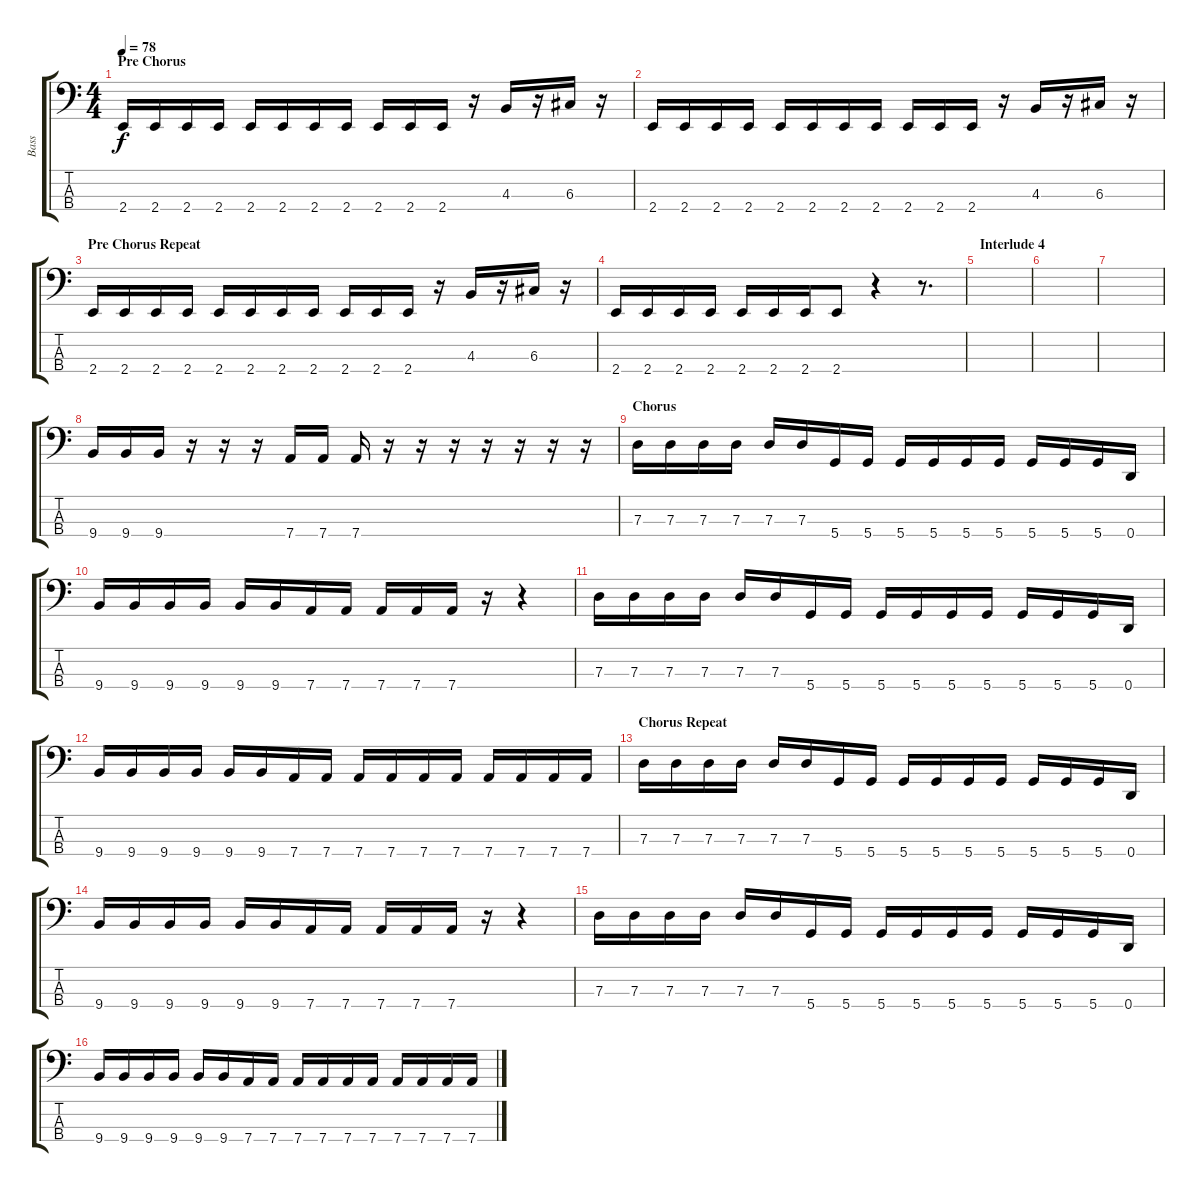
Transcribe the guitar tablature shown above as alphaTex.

\track ("Bass" "Bass") {instrument electricbasspick}
\staff {score tabs}
\tuning (F2 C2 G1 D1) {hide}
\ts (4 4)
\section ("" "Pre Chorus")
\tempo 78
\clef f4
\ks c
2.4.16{dy f} 2.4.16 2.4.16 2.4.16 2.4.16 2.4.16 2.4.16 2.4.16 2.4.16 2.4.16 2.4.16 r.16 4.3.16 r.16 6.3.16 r.16 |
2.4.16 2.4.16 2.4.16 2.4.16 2.4.16 2.4.16 2.4.16 2.4.16 2.4.16 2.4.16 2.4.16 r.16 4.3.16 r.16 6.3.16 r.16 |
\section ("" "Pre Chorus Repeat")
2.4.16 2.4.16 2.4.16 2.4.16 2.4.16 2.4.16 2.4.16 2.4.16 2.4.16 2.4.16 2.4.16 r.16 4.3.16 r.16 6.3.16 r.16 |
2.4.16 2.4.16 2.4.16 2.4.16 2.4.16 2.4.16 2.4.16 2.4.8 r.4 r.8{d} |
\section ("" "Interlude 4")
|
|
|
9.4.16 9.4.16 9.4.16 r.16 r.16 r.16 7.4.16 7.4.16 7.4.16 r.16 r.16 r.16 r.16 r.16 r.16 r.16 |
\section ("" "Chorus")
7.3.16 7.3.16 7.3.16 7.3.16 7.3.16 7.3.16 5.4.16 5.4.16 5.4.16 5.4.16 5.4.16 5.4.16 5.4.16 5.4.16 5.4.16 0.4.16 |
9.4.16 9.4.16 9.4.16 9.4.16 9.4.16 9.4.16 7.4.16 7.4.16 7.4.16 7.4.16 7.4.16 r.16 r.4 |
7.3.16 7.3.16 7.3.16 7.3.16 7.3.16 7.3.16 5.4.16 5.4.16 5.4.16 5.4.16 5.4.16 5.4.16 5.4.16 5.4.16 5.4.16 0.4.16 |
9.4.16 9.4.16 9.4.16 9.4.16 9.4.16 9.4.16 7.4.16 7.4.16 7.4.16 7.4.16 7.4.16 7.4.16 7.4.16 7.4.16 7.4.16 7.4.16 |
\section ("" "Chorus Repeat")
7.3.16 7.3.16 7.3.16 7.3.16 7.3.16 7.3.16 5.4.16 5.4.16 5.4.16 5.4.16 5.4.16 5.4.16 5.4.16 5.4.16 5.4.16 0.4.16 |
9.4.16 9.4.16 9.4.16 9.4.16 9.4.16 9.4.16 7.4.16 7.4.16 7.4.16 7.4.16 7.4.16 r.16 r.4 |
7.3.16 7.3.16 7.3.16 7.3.16 7.3.16 7.3.16 5.4.16 5.4.16 5.4.16 5.4.16 5.4.16 5.4.16 5.4.16 5.4.16 5.4.16 0.4.16 |
9.4.16 9.4.16 9.4.16 9.4.16 9.4.16 9.4.16 7.4.16 7.4.16 7.4.16 7.4.16 7.4.16 7.4.16 7.4.16 7.4.16 7.4.16 7.4.16
